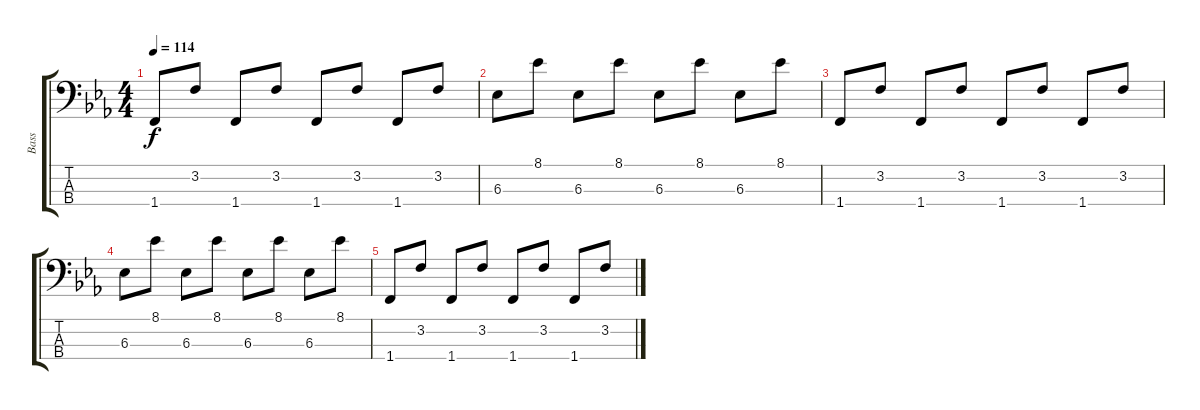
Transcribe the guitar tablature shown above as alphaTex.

\track ("Bass" "Bass") {solo instrument electricbassfinger}
\staff {score tabs}
\tuning (G2 D2 A1 E1) {hide}
\ts (4 4)
\tempo 114
\clef f4
\ks eb
1.4.8{dy f} 3.2.8 1.4.8 3.2.8 1.4.8 3.2.8 1.4.8 3.2.8 |
6.3.8 8.1.8 6.3.8 8.1.8 6.3.8 8.1.8 6.3.8 8.1.8 |
1.4.8 3.2.8 1.4.8 3.2.8 1.4.8 3.2.8 1.4.8 3.2.8 |
6.3.8 8.1.8 6.3.8 8.1.8 6.3.8 8.1.8 6.3.8 8.1.8 |
1.4.8 3.2.8 1.4.8 3.2.8 1.4.8 3.2.8 1.4.8 3.2.8
